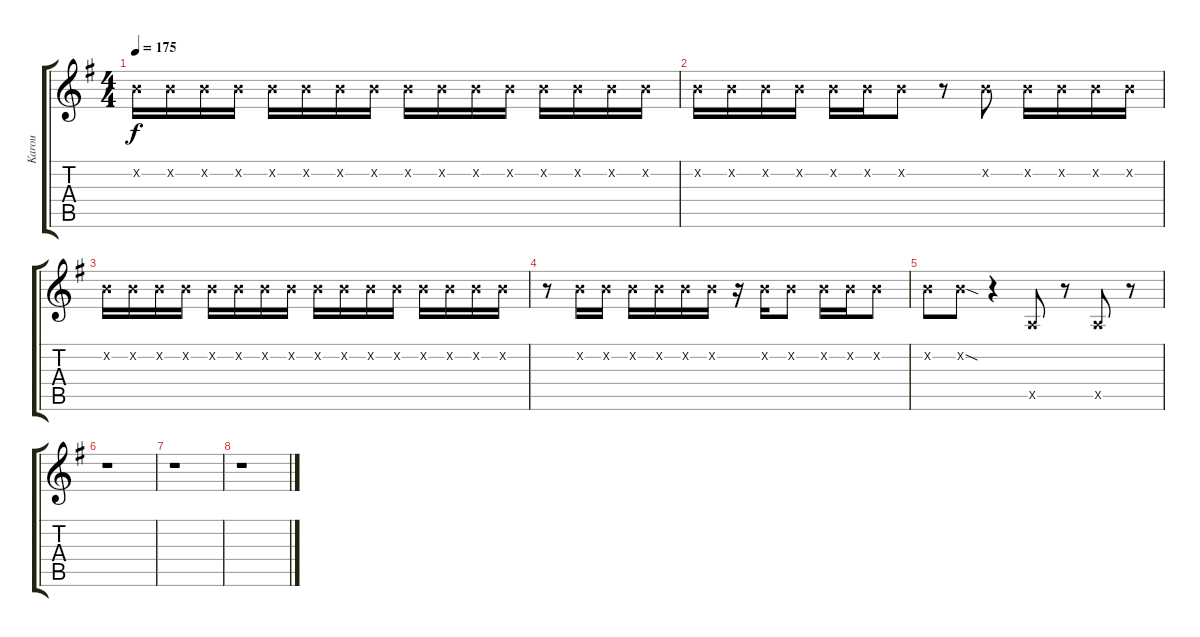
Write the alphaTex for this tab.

\track ("Karou" "Karou") {instrument overdrivenguitar}
\staff {score tabs}
\tuning (E4 B3 G3 D3 A2 E2) {hide}
\ts (4 4)
\tempo 175
\clef g2
\ks g
0.2{x}.16{dy f} 0.2{x}.16 0.2{x}.16 0.2{x}.16 0.2{x}.16 0.2{x}.16 0.2{x}.16 0.2{x}.16 0.2{x}.16 0.2{x}.16 0.2{x}.16 0.2{x}.16 0.2{x}.16 0.2{x}.16 0.2{x}.16 0.2{x}.16 |
0.2{x}.16 0.2{x}.16 0.2{x}.16 0.2{x}.16 0.2{x}.16 0.2{x}.16 0.2{x}.8 r.8 0.2{x}.8 0.2{x}.16 0.2{x}.16 0.2{x}.16 0.2{x}.16 |
0.2{x}.16 0.2{x}.16 0.2{x}.16 0.2{x}.16 0.2{x}.16 0.2{x}.16 0.2{x}.16 0.2{x}.16 0.2{x}.16 0.2{x}.16 0.2{x}.16 0.2{x}.16 0.2{x}.16 0.2{x}.16 0.2{x}.16 0.2{x}.16 |
r.8 0.2{x}.16 0.2{x}.16 0.2{x}.16 0.2{x}.16 0.2{x}.16 0.2{x}.16 r.16 0.2{x}.16 0.2{x}.8 0.2{x}.16 0.2{x}.16 0.2{x}.8 |
0.2{x}.8 0.2{sod x}.8 r.4 0.5{x}.8 r.8 0.5{x}.8 r.8 |
r.1 |
r.1 |
r.1
